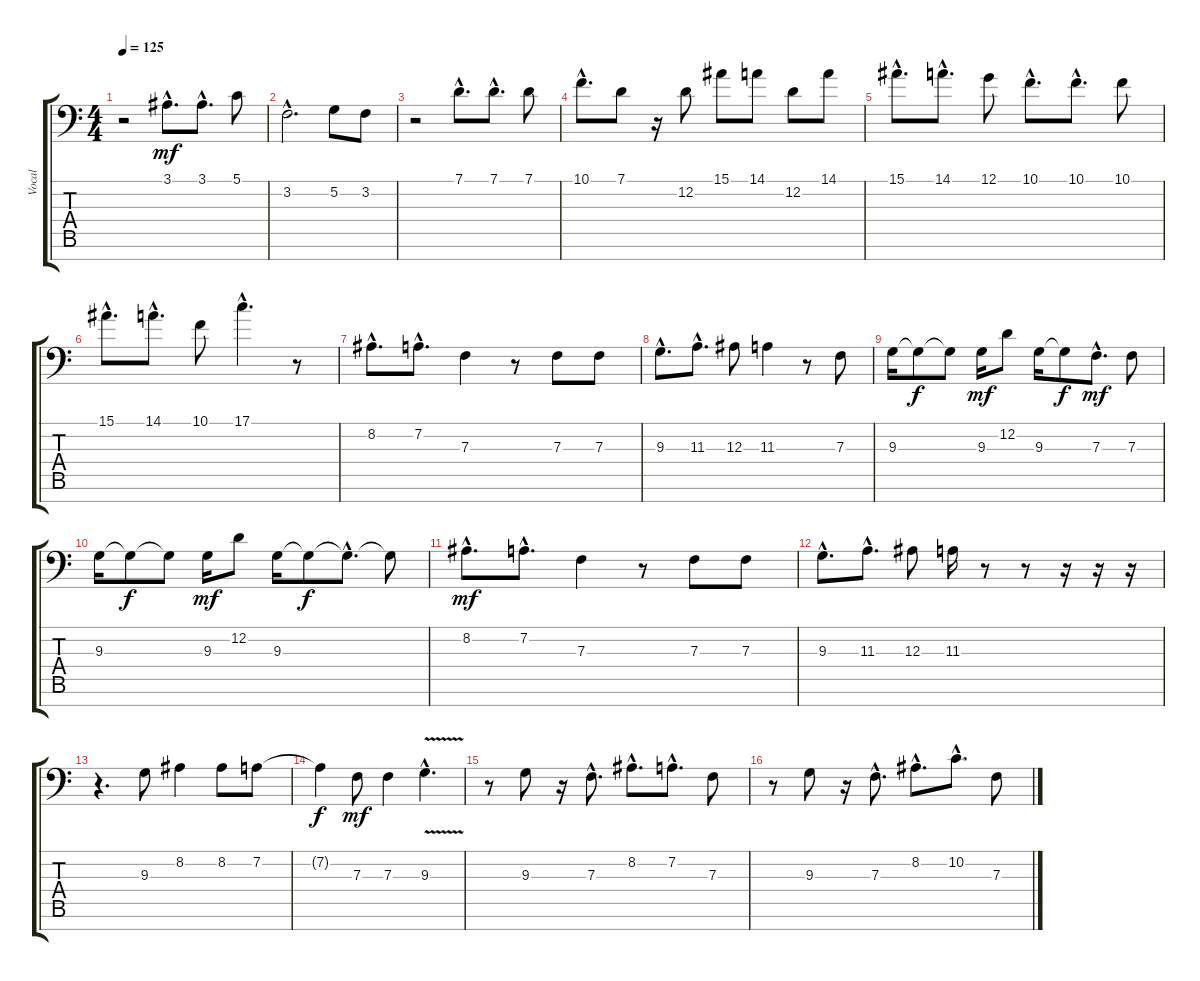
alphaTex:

\track ("Vocal" "Vocal") {instrument cello}
\staff {score tabs}
\tuning (G3 D3 Bb2 F2 C2 G1 C1) {hide}
\ts (4 4)
\tempo 125
\clef f4
\ks c
r.2{dy mf} 3.1{hac}.8{d} 3.1{hac}.8{d} 5.1.8 |
3.2{hac}.2{d} 5.2.8 3.2.8 |
r.2 7.1{hac}.8{d} 7.1{hac}.8{d} 7.1.8 |
10.1{hac}.8{d} 7.1.8 r.16 12.2.8 15.1.8 14.1.8 12.2.8 14.1.8 |
15.1{hac}.8{d} 14.1{hac}.8{d} 12.1.8 10.1{hac}.8{d} 10.1{hac}.8{d} 10.1.8 |
15.1{hac}.8{d} 14.1{hac}.8{d} 10.1.8 17.1{hac}.4{d} r.8 |
8.2{hac}.8{d} 7.2{hac}.8{d} 7.3.4 r.8 7.3.8 7.3.8 |
9.3{hac}.8{d} 11.3{hac}.8{d} 12.3.8 11.3.4 r.8 7.3.8 |
9.3.16 9.3{t}.8{dy f} 9.3{t}.8 9.3.16{dy mf} 12.2.8 9.3.16 9.3{t}.8{dy f} 7.3{hac}.8{d dy mf} 7.3.8 |
9.3.16 9.3{t}.8{dy f} 9.3{t}.8 9.3.16{dy mf} 12.2.8 9.3.16 9.3{t}.8{dy f} 9.3{hac t}.8{d} 9.3{t}.8 |
8.2{hac}.8{d dy mf} 7.2{hac}.8{d} 7.3.4 r.8 7.3.8 7.3.8 |
9.3{hac}.8{d} 11.3{hac}.8{d} 12.3.8 11.3.16 r.8 r.8 r.16 r.16 r.16 |
r.4{d} 9.3.8 8.2.4 8.2.8 7.2.8 |
7.2{t}.4{dy f} 7.3.8{dy mf} 7.3.4 9.3{v hac}.4{d} |
r.8 9.3.8 r.16 7.3{hac}.8{d} 8.2{hac}.8{d} 7.2{hac}.8{d} 7.3.8 |
r.8 9.3.8 r.16 7.3{hac}.8{d} 8.2{hac}.8{d} 10.2{hac}.8{d} 7.3.8
